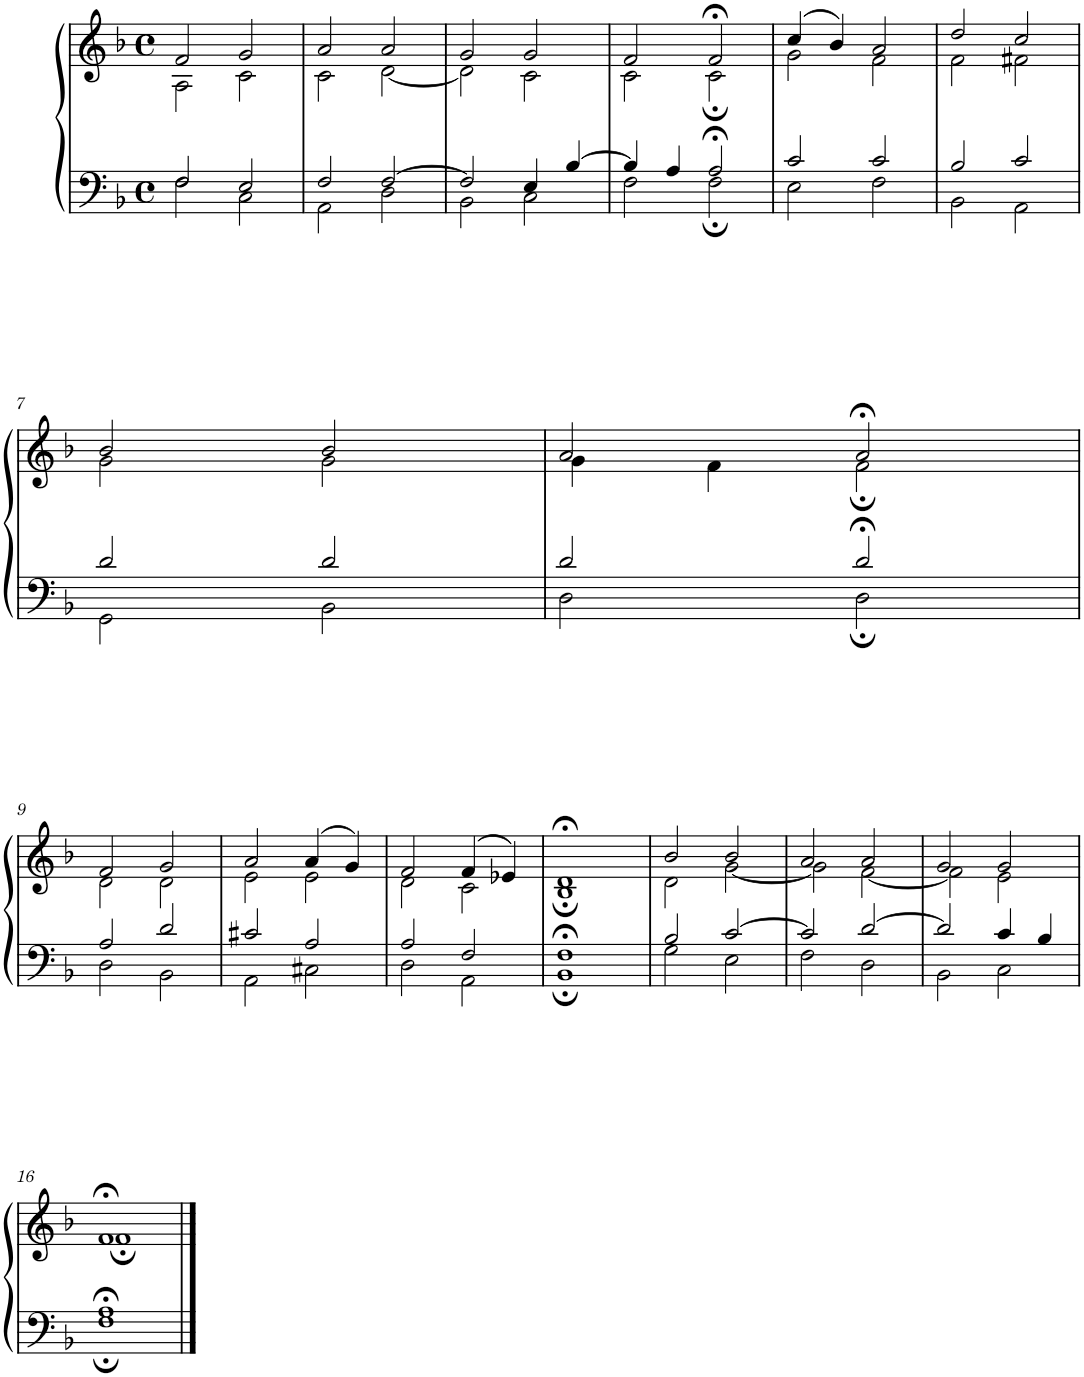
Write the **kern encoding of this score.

**kern	**kern
*part1	*part1
*staff2	*staff1
*I"Piano	*
*I'Pno.	*
*clefF4	*clefG2
*k[b-]	*k[b-]
*M4/4	*M4/4
*met(c)	*met(c)
=1	=1
*^	*^
2F/	2F\	2f/	2A\
2E/	2C\	2g/	2c\
=2	=2	=2	=2
2F/	2AA\	2a/	2c\
[2F/	2D\	2a/	[2d\
=3	=3	=3	=3
2F/]	2BB-\	2g/	2d\]
4E/	2C\	2g/	2c\
[4B-/	.	.	.
=4	=4	=4	=4
4B-/]	2F\	2f/	2c\
4A/	.	.	.
2A;</	2F;\	2f;</	2c;\
=5	=5	=5	=5
2c/	2E\	(4cc/	2g\
.	.	4b-/)	.
2c/	2F\	2a/	2f\
=6	=6	=6	=6
2B-/	2BB-\	2dd/	2f\
2c/	2AA\	2cc/	2f#X\
!!LO:LB:g=z	!!
=7	=7	=7	=7
2d/	2GG\	2b-/	2g\
2d/	2BB-\	2b-/	2g\
=8	=8	=8	=8
2d/	2D\	2a/	4g\
.	.	.	4f\
2d;</	2D;\	2a;</	2f;\
!!LO:LB:g=z	!!
=9	=9	=9	=9
2A/	2D\	2f/	2d\
2d/	2BB-\	2g/	2d\
=10	=10	=10	=10
2c#X/	2AA\	2a/	2e\
2A/	2C#X\	(4a/	2e\
.	.	4g/)	.
=11	=11	=11	=11
2A/	2D\	2f/	2d\
2F/	2AA\	(4f/	2c\
.	.	4e-X/)	.
=12	=12	=12	=12
1F;<	1BB-;	1d;<	1B-;
=13	=13	=13	=13
2B-/	2G\	2b-/	2d\
[2c/	2E\	2b-/	[2g\
=14	=14	=14	=14
2c/]	2F\	2a/	2g\]
[2d/	2D\	2a/	[2f\
=15	=15	=15	=15
2d/]	2BB-\	2g/	2f\]
4c/	2C\	2g/	2e\
4B-/	.	.	.
!!LO:LB:g=z	!!
=16	=16	=16	=16
1A;<	1F;	1f;<	1f;
*v	*v	*	*
*	*v	*v
==	==
*-	*-
